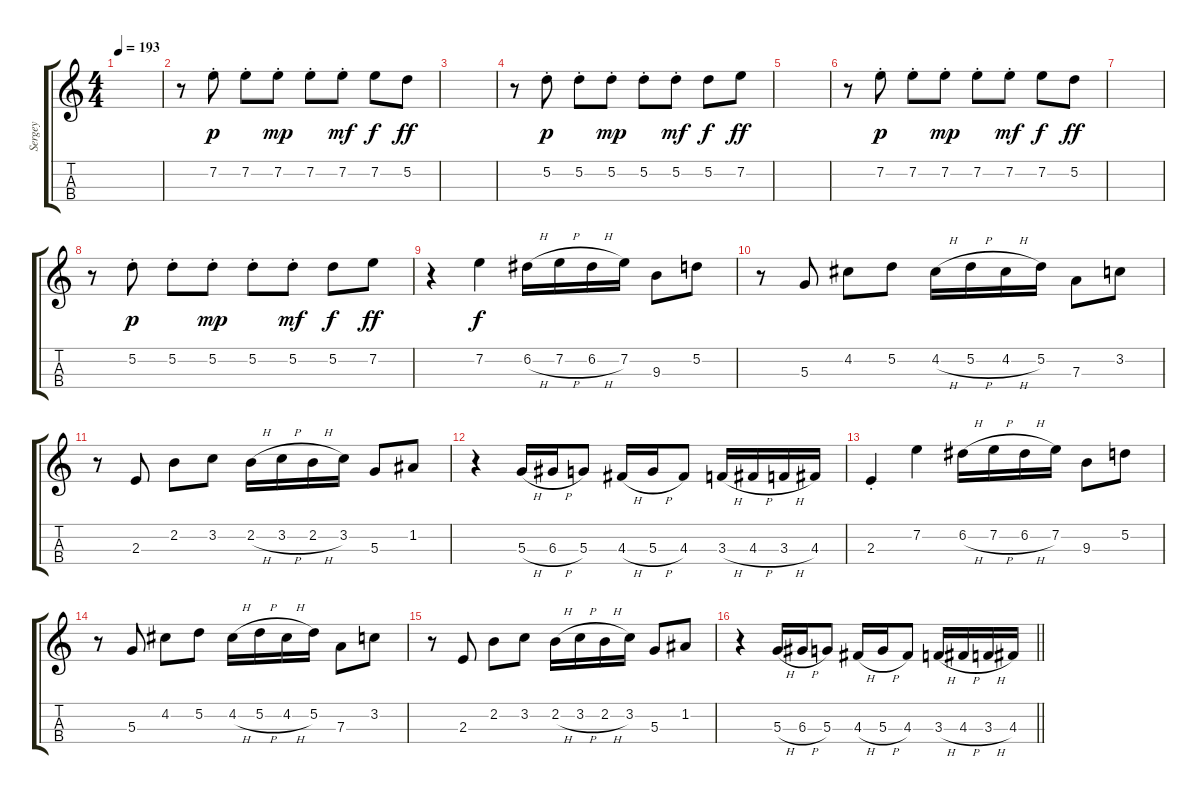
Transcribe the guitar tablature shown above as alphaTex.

\track ("Sergey" "Sergey") {instrument violin}
\staff {score tabs}
\tuning (E5 A4 D4 G3) {hide}
\ts (4 4)
\tempo 193
\clef g2
\ks c
|
r.8 7.2{st}.8{dy p} 7.2{st}.8 7.2{st}.8{dy mp} 7.2{st}.8 7.2{st}.8{dy mf} 7.2.8{dy f} 5.2.8{dy ff} |
|
r.8 5.2{st}.8{dy p} 5.2{st}.8 5.2{st}.8{dy mp} 5.2{st}.8 5.2{st}.8{dy mf} 5.2.8{dy f} 7.2.8{dy ff} |
|
r.8 7.2{st}.8{dy p} 7.2{st}.8 7.2{st}.8{dy mp} 7.2{st}.8 7.2{st}.8{dy mf} 7.2.8{dy f} 5.2.8{dy ff} |
|
r.8 5.2{st}.8{dy p} 5.2{st}.8 5.2{st}.8{dy mp} 5.2{st}.8 5.2{st}.8{dy mf} 5.2.8{dy f} 7.2.8{dy ff} |
r.4 7.2.4{dy f} 6.2{h}.16 7.2{h}.16 6.2{h}.16 7.2.16 9.3.8 5.2.8 |
r.8 5.3.8 4.2.8 5.2.8 4.2{h}.16 5.2{h}.16 4.2{h}.16 5.2.16 7.3.8 3.2.8 |
r.8 2.3.8 2.2.8 3.2.8 2.2{h}.16 3.2{h}.16 2.2{h}.16 3.2.16 5.3.8 1.2.8 |
r.4 5.3{h}.16 6.3{h}.16 5.3.8 4.3{h}.16 5.3{h}.16 4.3.8 3.3{h}.16 4.3{h}.16 3.3{h}.16 4.3.16 |
2.3{st}.4 7.2.4 6.2{h}.16 7.2{h}.16 6.2{h}.16 7.2.16 9.3.8 5.2.8 |
r.8 5.3.8 4.2.8 5.2.8 4.2{h}.16 5.2{h}.16 4.2{h}.16 5.2.16 7.3.8 3.2.8 |
r.8 2.3.8 2.2.8 3.2.8 2.2{h}.16 3.2{h}.16 2.2{h}.16 3.2.16 5.3.8 1.2.8 |
\barLineRight lightlight
r.4 5.3{h}.16 6.3{h}.16 5.3.8 4.3{h}.16 5.3{h}.16 4.3.8 3.3{h}.16 4.3{h}.16 3.3{h}.16 4.3.16
